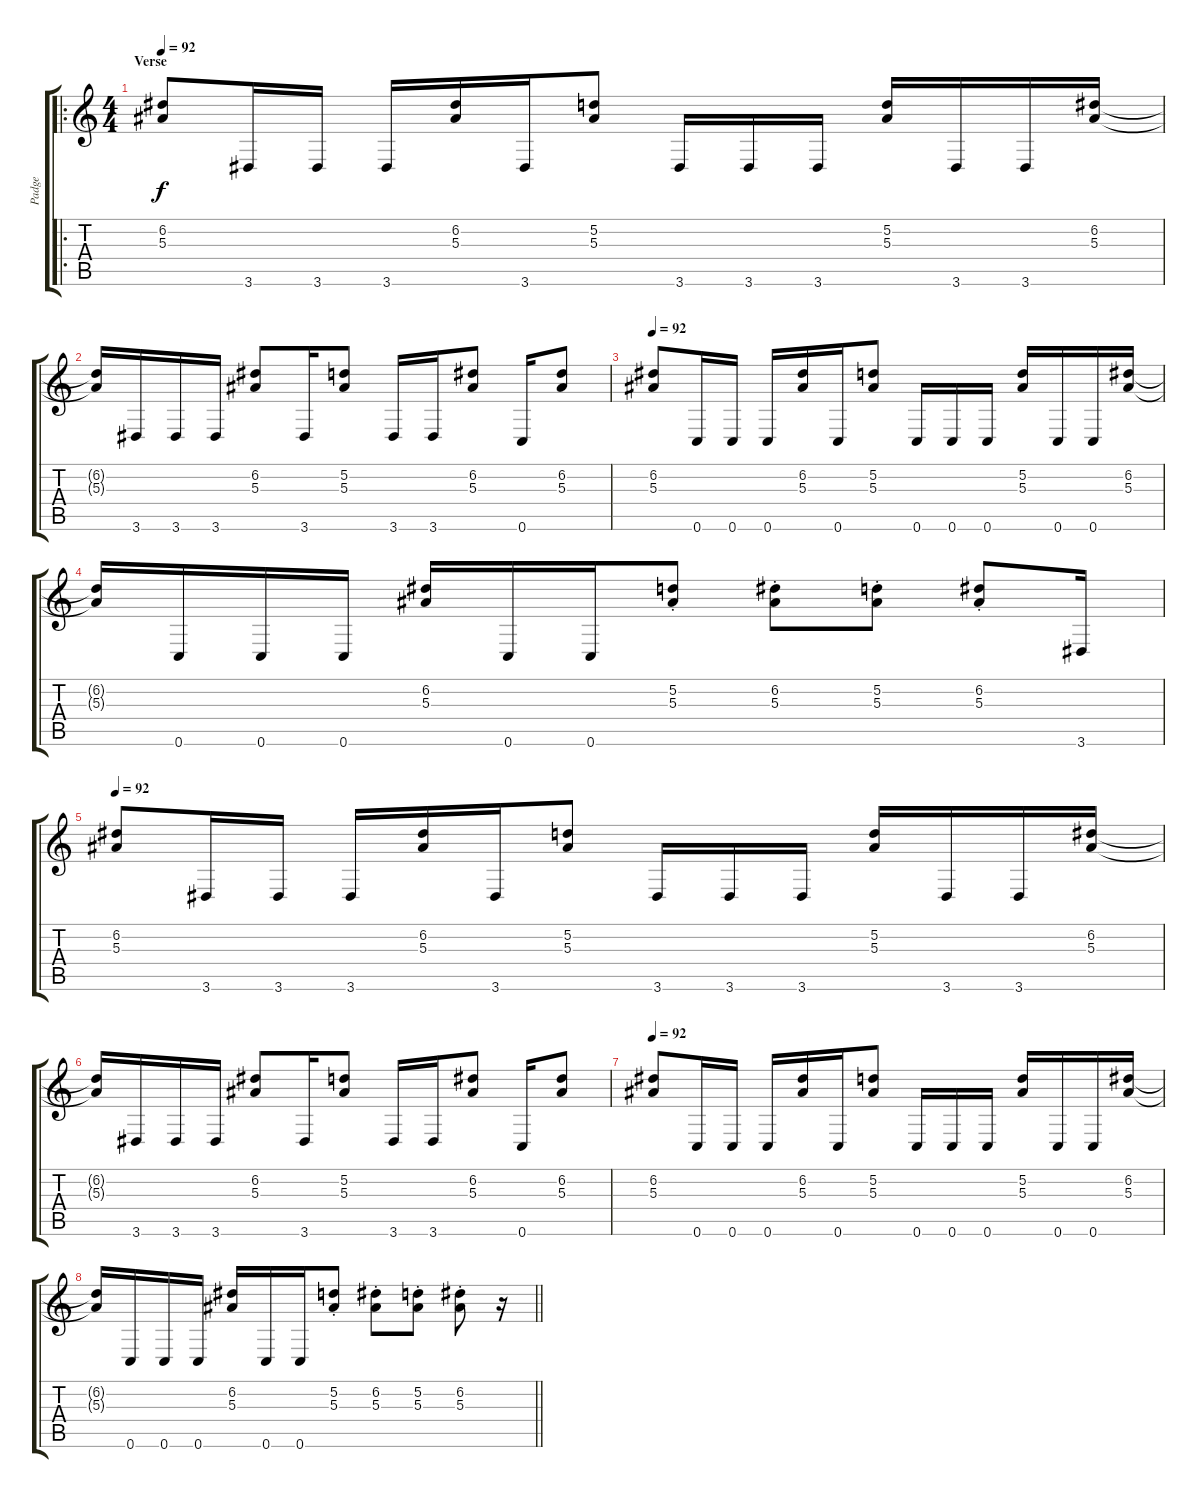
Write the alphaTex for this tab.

\track ("Padge" "Padge") {instrument distortionguitar}
\staff {score tabs}
\tuning (D4 A3 F3 C3 G2 C2) {hide}
\ro
\ts (4 4)
\section ("" "Verse")
\tempo 98
\tempo 92
\clef g2
\ks c
(6.2 5.3).8{dy f} 3.6.16 3.6.16 3.6.16 (6.2 5.3).16 3.6.16 (5.2 5.3).8 3.6.16 3.6.16 3.6.16 (5.2 5.3).16 3.6.16 3.6.16 (6.2 5.3).16 |
(6.2{t} 5.3{t}).16 3.6.16 3.6.16 3.6.16 (6.2 5.3).8 3.6.16 (5.2 5.3).8 3.6.16 3.6.16 (6.2 5.3).8 0.6.16 (6.2 5.3).8 |
\tempo 92
(6.2 5.3).8 0.6.16 0.6.16 0.6.16 (6.2 5.3).16 0.6.16 (5.2 5.3).8 0.6.16 0.6.16 0.6.16 (5.2 5.3).16 0.6.16 0.6.16 (6.2 5.3).16 |
(6.2{t} 5.3{t}).16 0.6.16 0.6.16 0.6.16 (6.2 5.3).16 0.6.16 0.6.16 (5.2{st} 5.3{st}).8 (6.2{st} 5.3{st}).8 (5.2{st} 5.3{st}).8 (6.2{st} 5.3{st}).8 3.6.16 |
\tempo 92
(6.2 5.3).8 3.6.16 3.6.16 3.6.16 (6.2 5.3).16 3.6.16 (5.2 5.3).8 3.6.16 3.6.16 3.6.16 (5.2 5.3).16 3.6.16 3.6.16 (6.2 5.3).16 |
(6.2{t} 5.3{t}).16 3.6.16 3.6.16 3.6.16 (6.2 5.3).8 3.6.16 (5.2 5.3).8 3.6.16 3.6.16 (6.2 5.3).8 0.6.16 (6.2 5.3).8 |
\tempo 92
(6.2 5.3).8 0.6.16 0.6.16 0.6.16 (6.2 5.3).16 0.6.16 (5.2 5.3).8 0.6.16 0.6.16 0.6.16 (5.2 5.3).16 0.6.16 0.6.16 (6.2 5.3).16 |
\barLineRight lightlight
(6.2{t} 5.3{t}).16 0.6.16 0.6.16 0.6.16 (6.2 5.3).16 0.6.16 0.6.16 (5.2{st} 5.3{st}).8 (6.2{st} 5.3{st}).8 (5.2{st} 5.3{st}).8 (6.2{st} 5.3{st}).8 r.16
